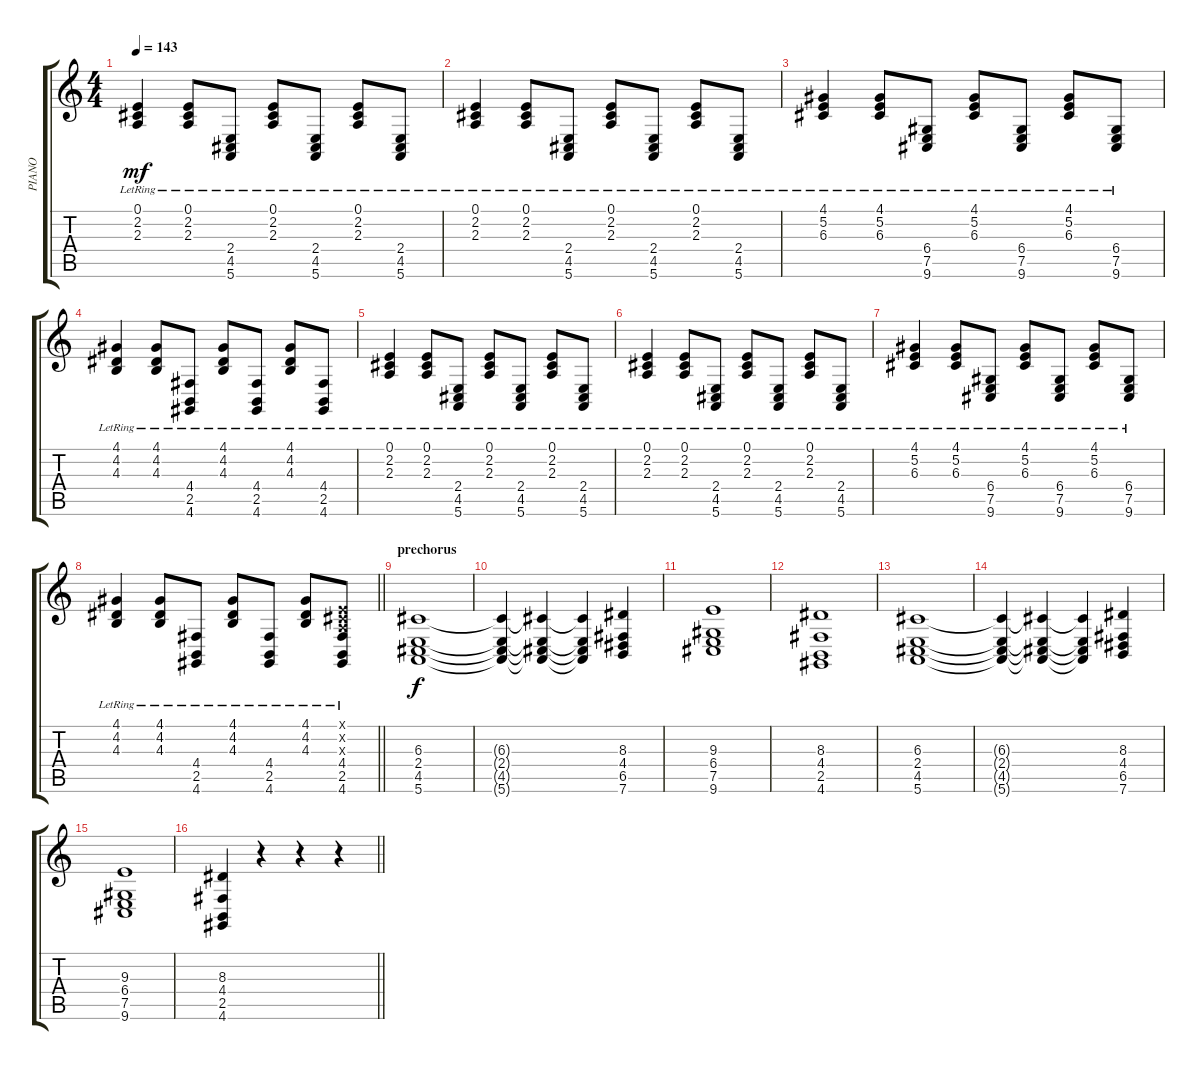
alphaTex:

\track ("PIANO" "PIANO") {instrument acousticgrandpiano}
\staff {score tabs}
\tuning (E4 B3 G3 D3 A2 E2) {hide}
\ts (4 4)
\tempo 143
\clef g2
\ks c
(0.1{lr} 2.2{lr} 2.3{lr}).4{dy mf} (0.1{lr} 2.2{lr} 2.3{lr}).8 (2.4{lr} 4.5{lr} 5.6{lr}).8 (0.1{lr} 2.2{lr} 2.3{lr}).8 (2.4{lr} 4.5{lr} 5.6{lr}).8 (0.1{lr} 2.2{lr} 2.3{lr}).8 (2.4{lr} 4.5{lr} 5.6{lr}).8 |
(0.1{lr} 2.2{lr} 2.3{lr}).4 (0.1{lr} 2.2{lr} 2.3{lr}).8 (2.4{lr} 4.5{lr} 5.6{lr}).8 (0.1{lr} 2.2{lr} 2.3{lr}).8 (2.4{lr} 4.5{lr} 5.6{lr}).8 (0.1{lr} 2.2{lr} 2.3{lr}).8 (2.4{lr} 4.5{lr} 5.6{lr}).8 |
(4.1{lr} 5.2{lr} 6.3{lr}).4 (4.1{lr} 5.2{lr} 6.3{lr}).8 (6.4{lr} 7.5{lr} 9.6{lr}).8 (4.1{lr} 5.2{lr} 6.3{lr}).8 (6.4{lr} 7.5{lr} 9.6{lr}).8 (4.1{lr} 5.2{lr} 6.3{lr}).8 (6.4{lr} 7.5{lr} 9.6{lr}).8 |
(4.1{lr} 4.2{lr} 4.3{lr}).4 (4.1{lr} 4.2{lr} 4.3{lr}).8 (4.4{lr} 2.5{lr} 4.6{lr}).8 (4.1{lr} 4.2{lr} 4.3{lr}).8 (4.4{lr} 2.5{lr} 4.6{lr}).8 (4.1{lr} 4.2{lr} 4.3{lr}).8 (4.4{lr} 2.5{lr} 4.6{lr}).8 |
(0.1{lr} 2.2{lr} 2.3{lr}).4 (0.1{lr} 2.2{lr} 2.3{lr}).8 (2.4{lr} 4.5{lr} 5.6{lr}).8 (0.1{lr} 2.2{lr} 2.3{lr}).8 (2.4{lr} 4.5{lr} 5.6{lr}).8 (0.1{lr} 2.2{lr} 2.3{lr}).8 (2.4{lr} 4.5{lr} 5.6{lr}).8 |
(0.1{lr} 2.2{lr} 2.3{lr}).4 (0.1{lr} 2.2{lr} 2.3{lr}).8 (2.4{lr} 4.5{lr} 5.6{lr}).8 (0.1{lr} 2.2{lr} 2.3{lr}).8 (2.4{lr} 4.5{lr} 5.6{lr}).8 (0.1{lr} 2.2{lr} 2.3{lr}).8 (2.4{lr} 4.5{lr} 5.6{lr}).8 |
(4.1{lr} 5.2{lr} 6.3{lr}).4 (4.1{lr} 5.2{lr} 6.3{lr}).8 (6.4{lr} 7.5{lr} 9.6{lr}).8 (4.1{lr} 5.2{lr} 6.3{lr}).8 (6.4{lr} 7.5{lr} 9.6{lr}).8 (4.1{lr} 5.2{lr} 6.3{lr}).8 (6.4{lr} 7.5{lr} 9.6{lr}).8 |
\barLineRight lightlight
(4.1{lr} 4.2{lr} 4.3{lr}).4 (4.1{lr} 4.2{lr} 4.3{lr}).8 (4.4{lr} 2.5{lr} 4.6{lr}).8 (4.1{lr} 4.2{lr} 4.3{lr}).8 (4.4{lr} 2.5{lr} 4.6{lr}).8 (4.1{lr} 4.2{lr} 4.3{lr}).8 (0.1{x} 2.2{x} 2.3{x} 4.4{lr} 2.5{lr} 4.6{lr}).8 |
\section ("" "prechorus")
(6.3 2.4 4.5 5.6).1{dy f} |
(6.3{t} 2.4{t} 4.5{t} 5.6{t}).4 (6.3{t} 2.4{t} 4.5{t} 5.6{t}).4 (6.3{t} 2.4{t} 4.5{t} 5.6{t}).4 (8.3 4.4 6.5 7.6).4 |
(9.3 6.4 7.5 9.6).1 |
(8.3 4.4 2.5 4.6).1 |
(6.3 2.4 4.5 5.6).1 |
(6.3{t} 2.4{t} 4.5{t} 5.6{t}).4 (6.3{t} 2.4{t} 4.5{t} 5.6{t}).4 (6.3{t} 2.4{t} 4.5{t} 5.6{t}).4 (8.3 4.4 6.5 7.6).4 |
(9.3 6.4 7.5 9.6).1 |
\barLineRight lightlight
(8.3 4.4 2.5 4.6).4 r.4 r.4 r.4
